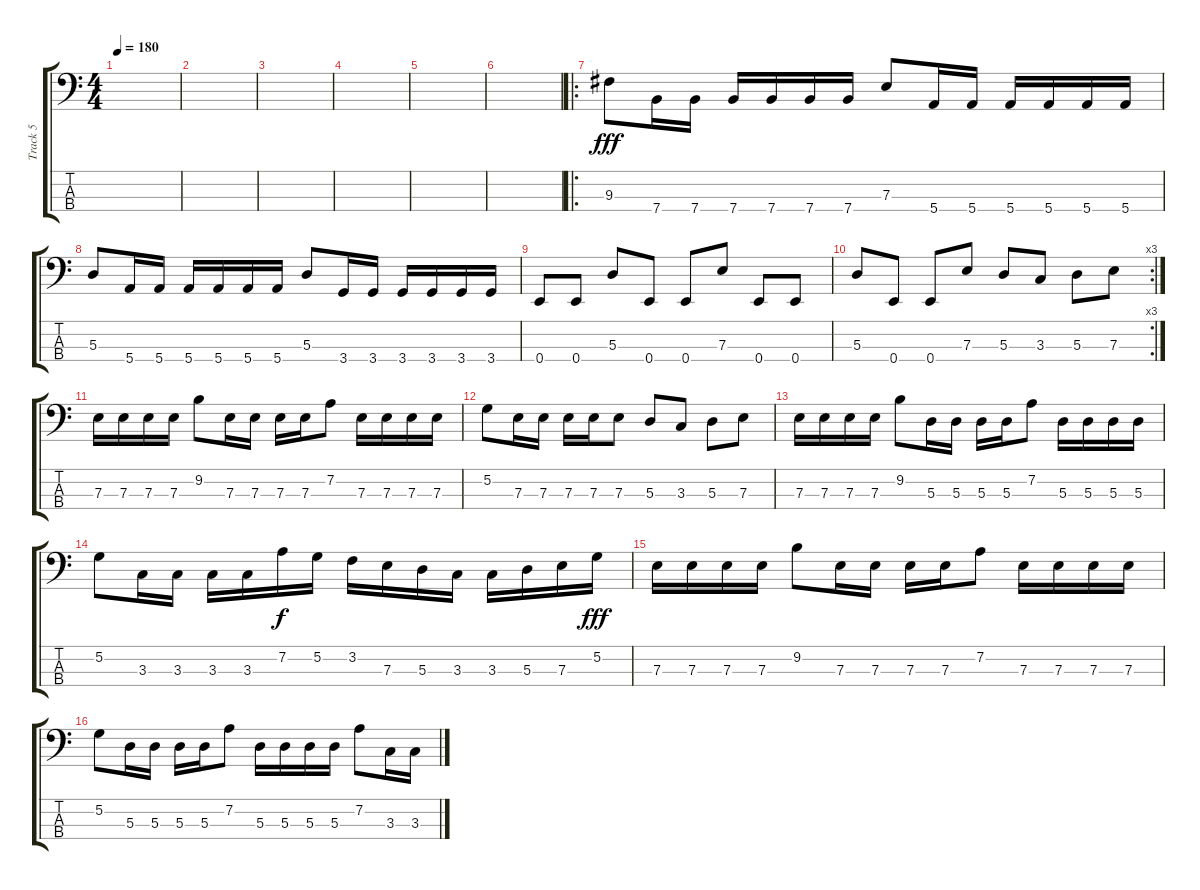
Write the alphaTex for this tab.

\track ("Track 5" "Track 5") {instrument electricbassfinger}
\staff {score tabs}
\tuning (G2 D2 A1 E1) {hide}
\ts (4 4)
\tempo 180
\clef f4
\ks c
|
|
|
|
|
|
\ro
9.3.8{dy fff} 7.4.16 7.4.16 7.4.16 7.4.16 7.4.16 7.4.16 7.3.8 5.4.16 5.4.16 5.4.16 5.4.16 5.4.16 5.4.16 |
5.3.8 5.4.16 5.4.16 5.4.16 5.4.16 5.4.16 5.4.16 5.3.8 3.4.16 3.4.16 3.4.16 3.4.16 3.4.16 3.4.16 |
0.4.8 0.4.8 5.3.8 0.4.8 0.4.8 7.3.8 0.4.8 0.4.8 |
\rc 3
5.3.8 0.4.8 0.4.8 7.3.8 5.3.8 3.3.8 5.3.8 7.3.8 |
7.3.16 7.3.16 7.3.16 7.3.16 9.2.8 7.3.16 7.3.16 7.3.16 7.3.16 7.2.8 7.3.16 7.3.16 7.3.16 7.3.16 |
5.2.8 7.3.16 7.3.16 7.3.16 7.3.16 7.3.8 5.3.8 3.3.8 5.3.8 7.3.8 |
7.3.16 7.3.16 7.3.16 7.3.16 9.2.8 5.3.16 5.3.16 5.3.16 5.3.16 7.2.8 5.3.16 5.3.16 5.3.16 5.3.16 |
5.2.8 3.3.16 3.3.16 3.3.16 3.3.16 7.2.16{dy f} 5.2.16 3.2.16 7.3.16 5.3.16 3.3.16 3.3.16 5.3.16 7.3.16 5.2.16{dy fff} |
7.3.16 7.3.16 7.3.16 7.3.16 9.2.8 7.3.16 7.3.16 7.3.16 7.3.16 7.2.8 7.3.16 7.3.16 7.3.16 7.3.16 |
5.2.8 5.3.16 5.3.16 5.3.16 5.3.16 7.2.8 5.3.16 5.3.16 5.3.16 5.3.16 7.2.8 3.3.16 3.3.16
